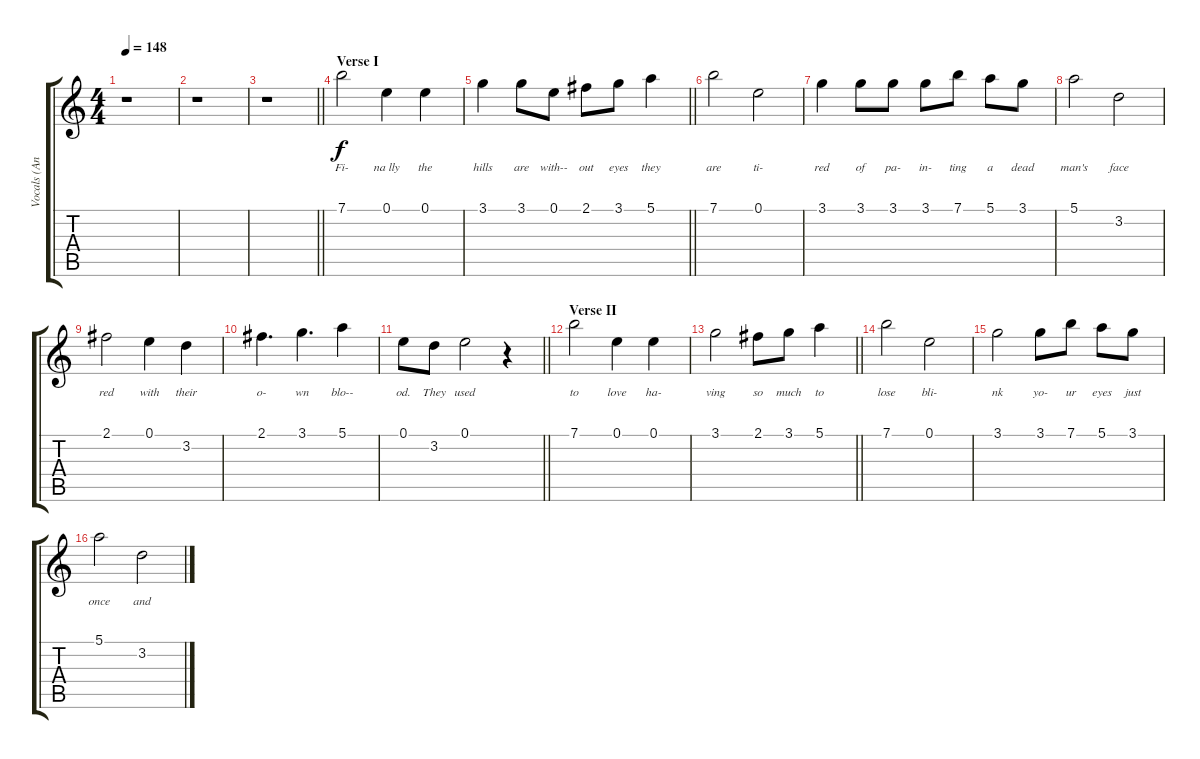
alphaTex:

\track ("Vocals (Annette)" "Vocals (An") {instrument contrabass}
\staff {score tabs}
\tuning (E4 B3 G3 D3 A2 E2) {hide}
\ts (4 4)
\tempo 148
\clef g2
\ks c
r.1{dy f} |
r.1 |
\barLineRight lightlight
r.1 |
\section ("" "Verse I")
7.1.2{lyrics (0 "Fi-") lyrics (1 "") lyrics (2 "") lyrics (3 "") lyrics (4 "")} 0.1.4{lyrics (0 "na lly") lyrics (1 "") lyrics (2 "") lyrics (3 "") lyrics (4 "")} 0.1.4{lyrics (0 "the") lyrics (1 "") lyrics (2 "") lyrics (3 "") lyrics (4 "")} |
\barLineRight lightlight
3.1.4{lyrics (0 "hills") lyrics (1 "") lyrics (2 "") lyrics (3 "") lyrics (4 "")} 3.1.8{lyrics (0 "are") lyrics (1 "") lyrics (2 "") lyrics (3 "") lyrics (4 "")} 0.1.8{lyrics (0 "with--") lyrics (1 "") lyrics (2 "") lyrics (3 "") lyrics (4 "")} 2.1.8{lyrics (0 "out") lyrics (1 "") lyrics (2 "") lyrics (3 "") lyrics (4 "")} 3.1.8{lyrics (0 "eyes") lyrics (1 "") lyrics (2 "") lyrics (3 "") lyrics (4 "")} 5.1.4{lyrics (0 "they") lyrics (1 "") lyrics (2 "") lyrics (3 "") lyrics (4 "")} |
7.1.2{lyrics (0 "are") lyrics (1 "") lyrics (2 "") lyrics (3 "") lyrics (4 "")} 0.1.2{lyrics (0 "ti-") lyrics (1 "") lyrics (2 "") lyrics (3 "") lyrics (4 "")} |
3.1.4{lyrics (0 "red") lyrics (1 "") lyrics (2 "") lyrics (3 "") lyrics (4 "")} 3.1.8{lyrics (0 "of") lyrics (1 "") lyrics (2 "") lyrics (3 "") lyrics (4 "")} 3.1.8{lyrics (0 "pa-") lyrics (1 "") lyrics (2 "") lyrics (3 "") lyrics (4 "")} 3.1.8{lyrics (0 "in-") lyrics (1 "") lyrics (2 "") lyrics (3 "") lyrics (4 "")} 7.1.8{lyrics (0 "ting") lyrics (1 "") lyrics (2 "") lyrics (3 "") lyrics (4 "")} 5.1.8{lyrics (0 "a") lyrics (1 "") lyrics (2 "") lyrics (3 "") lyrics (4 "")} 3.1.8{lyrics (0 "dead") lyrics (1 "") lyrics (2 "") lyrics (3 "") lyrics (4 "")} |
5.1.2{lyrics (0 "man's") lyrics (1 "") lyrics (2 "") lyrics (3 "") lyrics (4 "")} 3.2.2{lyrics (0 "face") lyrics (1 "") lyrics (2 "") lyrics (3 "") lyrics (4 "")} |
2.1.2{lyrics (0 "red") lyrics (1 "") lyrics (2 "") lyrics (3 "") lyrics (4 "")} 0.1.4{lyrics (0 "with") lyrics (1 "") lyrics (2 "") lyrics (3 "") lyrics (4 "")} 3.2.4{lyrics (0 "their") lyrics (1 "") lyrics (2 "") lyrics (3 "") lyrics (4 "")} |
2.1.4{d lyrics (0 "o-") lyrics (1 "") lyrics (2 "") lyrics (3 "") lyrics (4 "")} 3.1.4{d lyrics (0 "wn") lyrics (1 "") lyrics (2 "") lyrics (3 "") lyrics (4 "")} 5.1.4{lyrics (0 "blo--") lyrics (1 "") lyrics (2 "") lyrics (3 "") lyrics (4 "")} |
\barLineRight lightlight
0.1.8{lyrics (0 "od.") lyrics (1 "") lyrics (2 "") lyrics (3 "") lyrics (4 "")} 3.2.8{lyrics (0 "They") lyrics (1 "") lyrics (2 "") lyrics (3 "") lyrics (4 "")} 0.1.2{lyrics (0 "used") lyrics (1 "") lyrics (2 "") lyrics (3 "") lyrics (4 "")} r.4 |
\section ("" "Verse II")
7.1.2{lyrics (0 "to") lyrics (1 "") lyrics (2 "") lyrics (3 "") lyrics (4 "")} 0.1.4{lyrics (0 "love") lyrics (1 "") lyrics (2 "") lyrics (3 "") lyrics (4 "")} 0.1.4{lyrics (0 "ha-") lyrics (1 "") lyrics (2 "") lyrics (3 "") lyrics (4 "")} |
\barLineRight lightlight
3.1.2{lyrics (0 "ving") lyrics (1 "") lyrics (2 "") lyrics (3 "") lyrics (4 "")} 2.1.8{lyrics (0 "so") lyrics (1 "") lyrics (2 "") lyrics (3 "") lyrics (4 "")} 3.1.8{lyrics (0 "much") lyrics (1 "") lyrics (2 "") lyrics (3 "") lyrics (4 "")} 5.1.4{lyrics (0 "to") lyrics (1 "") lyrics (2 "") lyrics (3 "") lyrics (4 "")} |
7.1.2{lyrics (0 "lose") lyrics (1 "") lyrics (2 "") lyrics (3 "") lyrics (4 "")} 0.1.2{lyrics (0 "bli-") lyrics (1 "") lyrics (2 "") lyrics (3 "") lyrics (4 "")} |
3.1.2{lyrics (0 "nk") lyrics (1 "") lyrics (2 "") lyrics (3 "") lyrics (4 "")} 3.1.8{lyrics (0 "yo-") lyrics (1 "") lyrics (2 "") lyrics (3 "") lyrics (4 "")} 7.1.8{lyrics (0 "ur") lyrics (1 "") lyrics (2 "") lyrics (3 "") lyrics (4 "")} 5.1.8{lyrics (0 "eyes") lyrics (1 "") lyrics (2 "") lyrics (3 "") lyrics (4 "")} 3.1.8{lyrics (0 "just") lyrics (1 "") lyrics (2 "") lyrics (3 "") lyrics (4 "")} |
5.1.2{lyrics (0 "once") lyrics (1 "") lyrics (2 "") lyrics (3 "") lyrics (4 "")} 3.2.2{lyrics (0 "and") lyrics (1 "") lyrics (2 "") lyrics (3 "") lyrics (4 "")}
